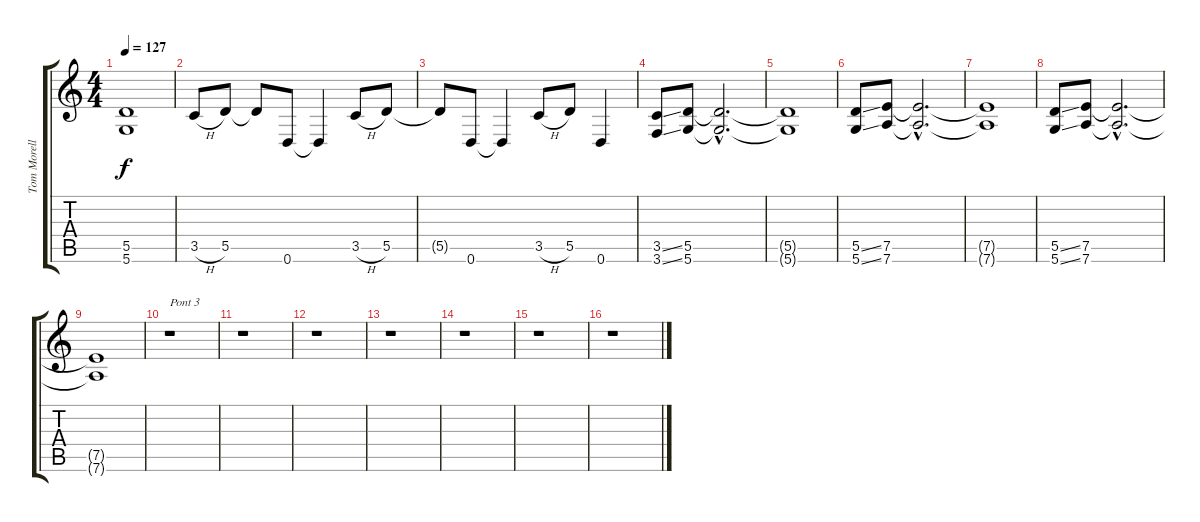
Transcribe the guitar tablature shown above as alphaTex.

\track ("Tom Morello" "Tom Morell") {instrument electricguitarclean}
\staff {score tabs}
\tuning (E4 B3 G3 D3 A2 D2) {hide}
\ts (4 4)
\tempo 127
\clef g2
\ks c
(5.5{t} 5.6{t}).1{dy f} |
3.5{h}.8 5.5.8 5.5{t}.8 0.6.8 0.6{t}.4 3.5{h}.8 5.5.8 |
5.5{t}.8 0.6.8 0.6{t}.4 3.5{h}.8 5.5.8 0.6.4 |
(3.5{ss} 3.6{ss}).8 (5.5 5.6).8 (5.5{hac t} 5.6{hac t}).2{d} |
(5.5{t} 5.6{t}).1 |
(5.5{ss} 5.6{ss}).8 (7.5 7.6).8 (7.5{hac t} 7.6{hac t}).2{d} |
(7.5{t} 7.6{t}).1 |
(5.5{ss} 5.6{ss}).8 (7.5 7.6).8 (7.5{hac t} 7.6{hac t}).2{d} |
(7.5{t} 7.6{t}).1 |
r.1{txt "Pont 3"} |
r.1 |
r.1 |
r.1 |
r.1 |
r.1 |
r.1
